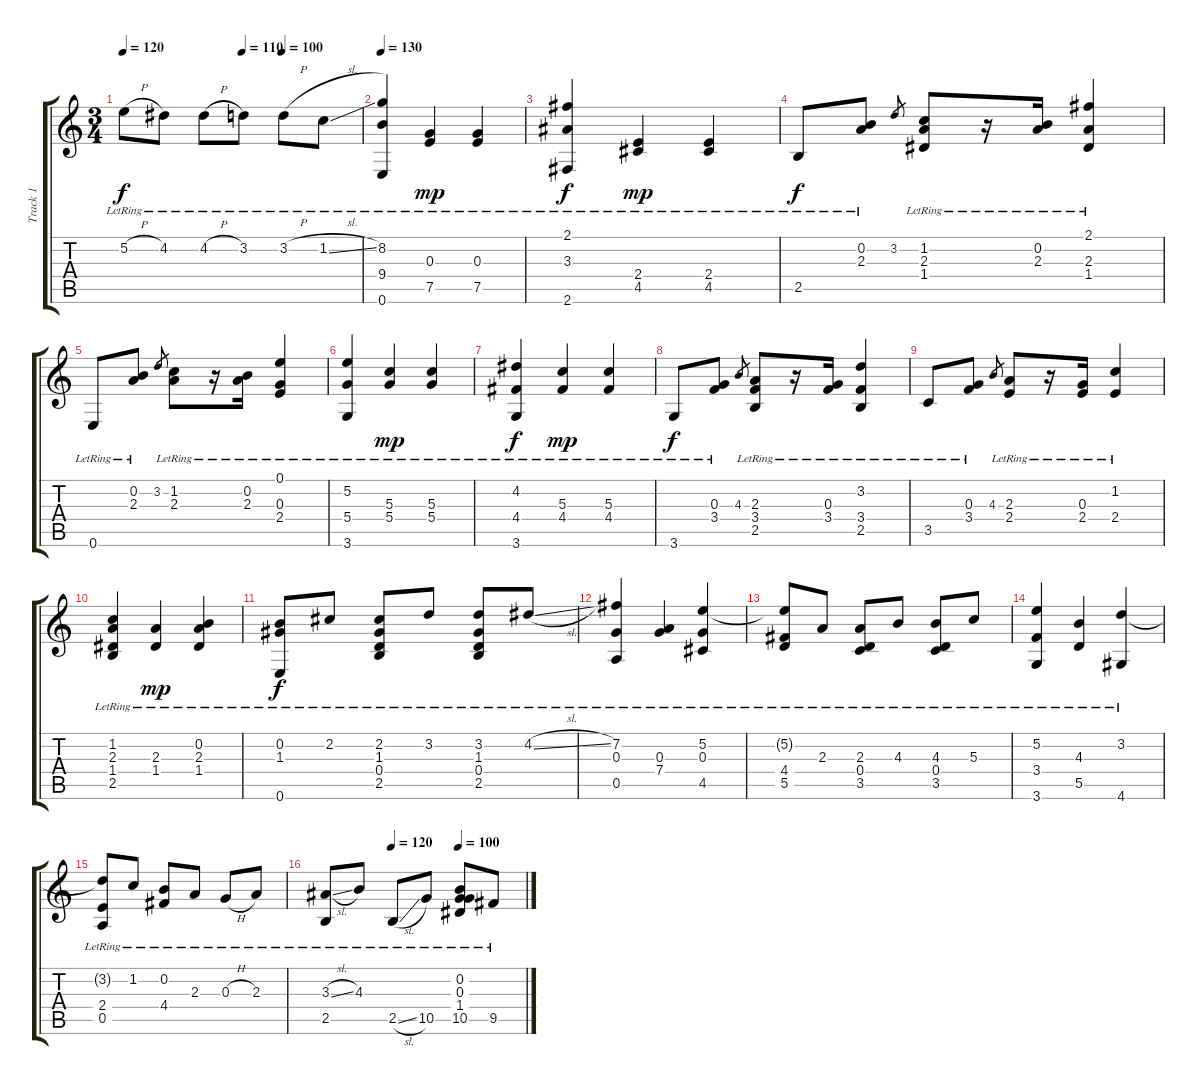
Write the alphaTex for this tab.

\track ("Track 1" "Track 1") {instrument acousticguitarnylon}
\staff {score tabs}
\tuning (E4 B3 G3 D3 A2 E2) {hide}
\ts (3 4)
\tempo 120
\tempo (110 0.5)
\tempo (100 0.6666666666666666)
\clef g2
\ks aminor
5.2{h lr}.8{dy f} 4.2{lr}.8 4.2{h lr}.8 3.2{lr}.8 3.2{h lr}.8 1.2{sl lr}.8 |
\tempo 130
(8.2{lr} 9.4{lr} 0.6{lr}).4 (0.3{lr} 7.5{lr}).4{dy mp} (0.3{lr} 7.5{lr}).4 |
(2.1{lr} 3.3{lr} 2.6{lr}).4{dy f} (2.4{lr} 4.5{lr}).4{dy mp} (2.4{lr} 4.5{lr}).4 |
2.5{lr}.8{dy f} (0.2{lr} 2.3{lr}).8 3.2.8{gr} (1.2{lr} 2.3{lr} 1.4{lr}).8 r.16 (0.2{lr} 2.3{lr}).16 (2.1{lr} 2.3{lr} 1.4{lr}).4 |
0.6{lr}.8 (0.2{lr} 2.3{lr}).8 3.2.8{gr} (1.2{lr} 2.3{lr}).8 r.16 (0.2{lr} 2.3{lr}).16 (0.1{lr} 0.3{lr} 2.4{lr}).4 |
(5.2{lr} 5.4{lr} 3.6{lr}).4 (5.3{lr} 5.4{lr}).4{dy mp} (5.3{lr} 5.4{lr}).4 |
(4.2{lr} 4.4{lr} 3.6{lr}).4{dy f} (5.3{lr} 4.4{lr}).4{dy mp} (5.3{lr} 4.4{lr}).4 |
3.6{lr}.8{dy f} (0.3{lr} 3.4{lr}).8 4.3.8{gr} (2.3{lr} 3.4{lr} 2.5{lr}).8 r.16 (0.3{lr} 3.4{lr}).16 (3.2{lr} 3.4{lr} 2.5{lr}).4 |
3.5{lr}.8 (0.3{lr} 3.4{lr}).8 4.3.8{gr} (2.3{lr} 2.4{lr}).8 r.16 (0.3{lr} 2.4{lr}).16 (1.2{lr} 2.4{lr}).4 |
(1.2{lr} 2.3{lr} 1.4{lr} 2.5{lr}).4 (2.3{lr} 1.4{lr}).4{dy mp} (0.2{lr} 2.3{lr} 1.4{lr}).4 |
(0.2{lr} 1.3{lr} 0.6{lr}).8{dy f} 2.2{lr}.8 (2.2{lr} 1.3{lr} 0.4{lr} 2.5{lr}).8 3.2{lr}.8 (3.2{lr} 1.3{lr} 0.4{lr} 2.5{lr}).8 4.2{sl lr}.8 |
(7.2{lr} 0.3{lr} 0.5{lr}).4 (0.3{lr} 7.4{lr}).4 (5.2{lr} 0.3{lr} 4.5{lr}).4 |
(5.2{t} 4.4{lr} 5.5{lr}).8 2.3{lr}.8 (2.3{lr} 0.4{lr} 3.5{lr}).8 4.3{lr}.8 (4.3{lr} 0.4{lr} 3.5{lr}).8 5.3{lr}.8 |
(5.2{lr} 3.4{lr} 3.6{lr}).4 (4.3{lr} 5.5{lr}).4 (3.2{lr} 4.6{lr}).4 |
(3.2{t} 2.4{lr} 0.5{lr}).8 1.2{lr}.8 (0.2{lr} 4.4{lr}).8 2.3{lr}.8 0.3{h lr}.8 2.3{lr}.8 |
\tempo (120 0.3333333333333333)
\tempo (100 0.6666666666666666)
(3.3{sl lr} 2.5{lr}).8 4.3{lr}.8 2.5{sl lr}.8 10.5{lr}.8 (0.2{lr} 0.3{lr} 1.4{lr} 10.5{lr}).8 9.5{lr}.8
